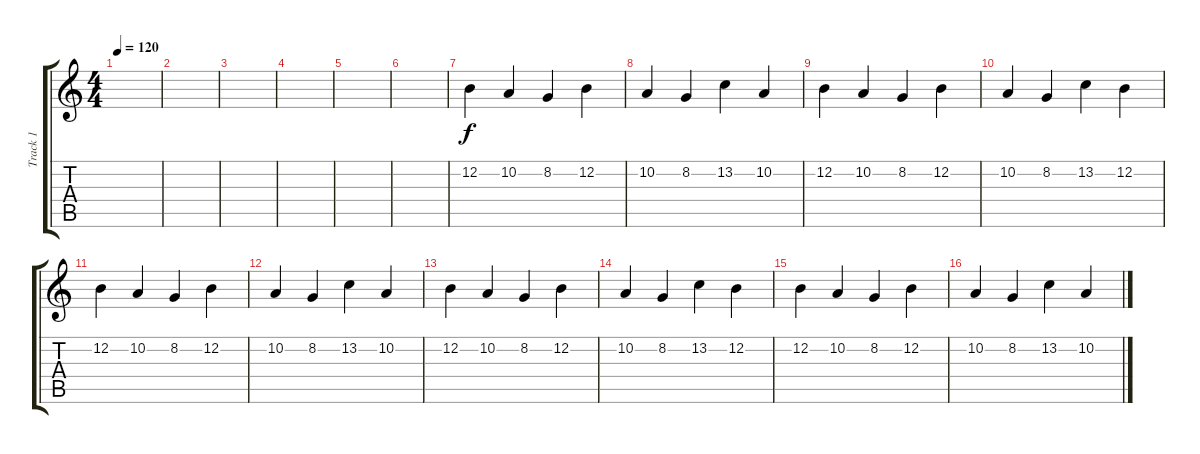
\track ("Track 1" "Track 1") {instrument stringensemble1}
\staff {score tabs}
\tuning (E4 B3 G3 D3 A2 E2) {hide}
\ts (4 4)
\tempo 120
\clef g2
\ks c
|
|
|
|
|
|
12.2.4 10.2.4 8.2.4 12.2.4 |
10.2.4 8.2.4 13.2.4 10.2.4 |
12.2.4 10.2.4 8.2.4 12.2.4 |
10.2.4 8.2.4 13.2.4 12.2.4 |
12.2.4 10.2.4 8.2.4 12.2.4 |
10.2.4 8.2.4 13.2.4 10.2.4 |
12.2.4 10.2.4 8.2.4 12.2.4 |
10.2.4 8.2.4 13.2.4 12.2.4 |
12.2.4 10.2.4 8.2.4 12.2.4 |
10.2.4 8.2.4 13.2.4 10.2.4
